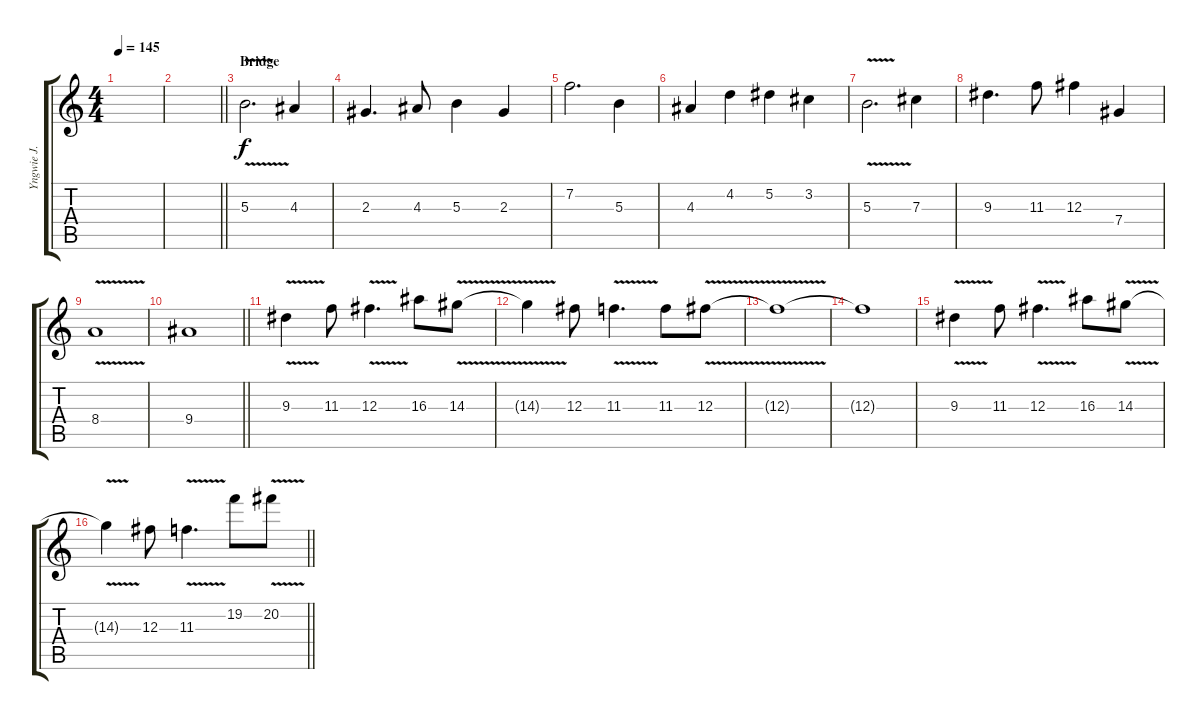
\track ("Yngwie J. Malmsteen" "Yngwie J. ") {instrument overdrivenguitar}
\staff {score tabs}
\tuning (Eb4 Bb3 Gb3 Db3 Ab2 Eb2) {hide}
\ts (4 4)
\tempo 145
\clef g2
\ks c
|
\barLineRight lightlight
|
\section ("" "Bridge")
5.3{v}.2{d} 4.3.4 |
2.3.4{d} 4.3.8 5.3.4 2.3.4 |
7.2.2{d} 5.3.4 |
4.3.4 4.2.4 5.2.4 3.2.4 |
5.3{v}.2{d} 7.3.4 |
9.3.4{d} 11.3.8 12.3.4 7.4.4 |
8.4{v}.1 |
\barLineRight lightlight
9.4.1 |
9.3{v}.4 11.3.8 12.3{v}.4{d} 16.3.8 14.3{v}.8 |
14.3{t}.4 12.3.8 11.3{v}.4{d} 11.3.8 12.3{v}.8 |
12.3{t}.1 |
12.3{t}.1 |
9.3{v}.4 11.3.8 12.3{v}.4{d} 16.3.8 14.3{v}.8 |
\barLineRight lightlight
14.3{t}.4 12.3.8 11.3{v}.4{d} 19.2.8 20.2{v}.8
